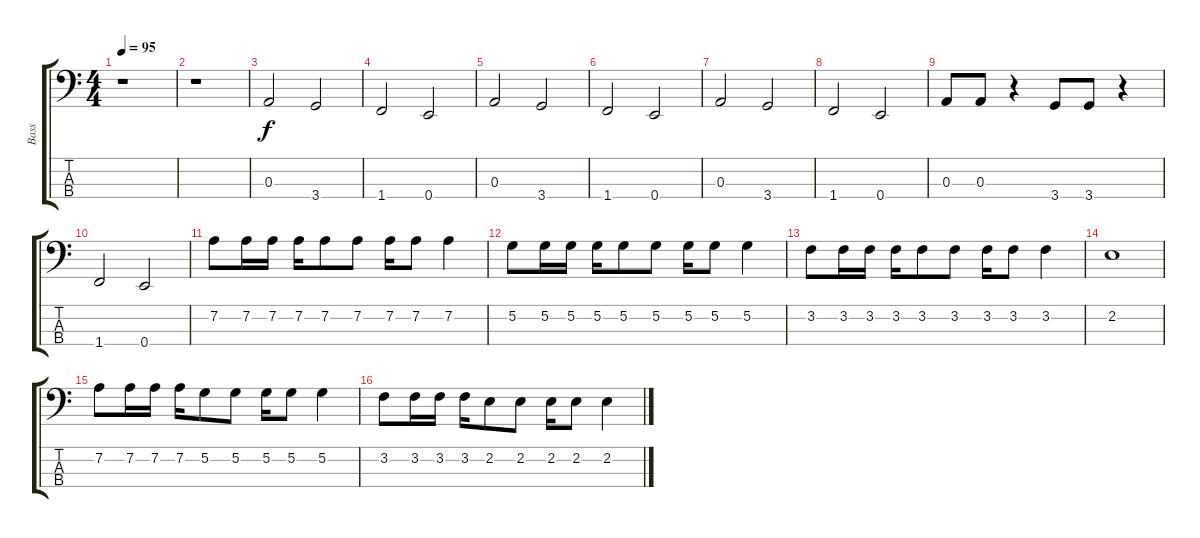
\track ("Bass" "Bass") {instrument electricbassfinger}
\staff {score tabs}
\tuning (G2 D2 A1 E1) {hide}
\ts (4 4)
\tempo 95
\clef f4
\ks c
r.1{dy f} |
r.1 |
0.3.2 3.4.2 |
1.4.2 0.4.2 |
0.3.2 3.4.2 |
1.4.2 0.4.2 |
0.3.2 3.4.2 |
1.4.2 0.4.2 |
0.3.8 0.3.8 r.4 3.4.8 3.4.8 r.4 |
1.4.2 0.4.2 |
7.2.8 7.2.16 7.2.16 7.2.16 7.2.8 7.2.8 7.2.16 7.2.8 7.2.4 |
5.2.8 5.2.16 5.2.16 5.2.16 5.2.8 5.2.8 5.2.16 5.2.8 5.2.4 |
3.2.8 3.2.16 3.2.16 3.2.16 3.2.8 3.2.8 3.2.16 3.2.8 3.2.4 |
2.2.1 |
7.2.8 7.2.16 7.2.16 7.2.16 5.2.8 5.2.8 5.2.16 5.2.8 5.2.4 |
3.2.8 3.2.16 3.2.16 3.2.16 2.2.8 2.2.8 2.2.16 2.2.8 2.2.4
